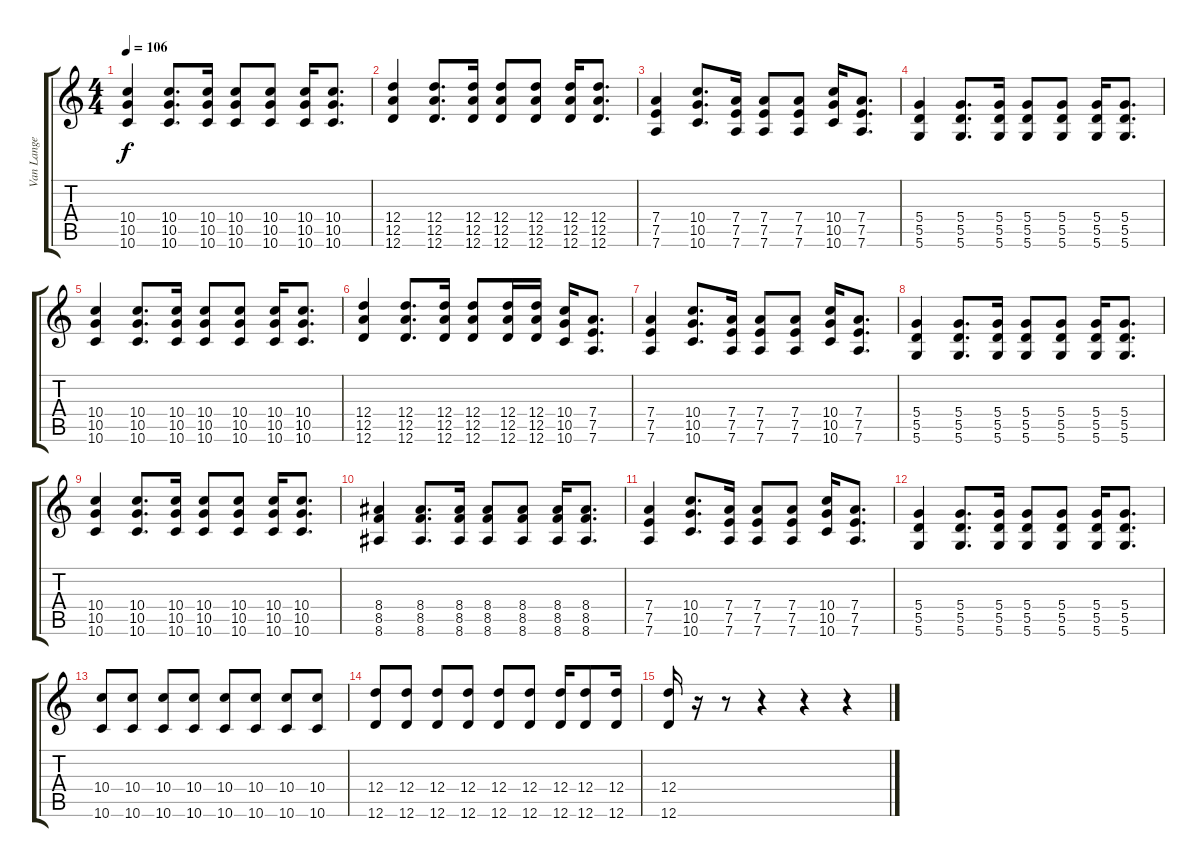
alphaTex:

\track ("Van Lange" "Van Lange") {instrument distortionguitar}
\staff {score tabs}
\tuning (E4 B3 G3 D3 A2 D2) {hide}
\ts (4 4)
\tempo 106
\clef g2
\ks c
(10.4 10.5 10.6).4{dy f} (10.4 10.5 10.6).8{d} (10.4 10.5 10.6).16 (10.4 10.5 10.6).8 (10.4 10.5 10.6).8 (10.4 10.5 10.6).16 (10.4 10.5 10.6).8{d} |
(12.4 12.5 12.6).4 (12.4 12.5 12.6).8{d} (12.4 12.5 12.6).16 (12.4 12.5 12.6).8 (12.4 12.5 12.6).8 (12.4 12.5 12.6).16 (12.4 12.5 12.6).8{d} |
(7.4 7.5 7.6).4 (10.4 10.5 10.6).8{d} (7.4 7.5 7.6).16 (7.4 7.5 7.6).8 (7.4 7.5 7.6).8 (10.4 10.5 10.6).16 (7.4 7.5 7.6).8{d} |
(5.4 5.5 5.6).4 (5.4 5.5 5.6).8{d} (5.4 5.5 5.6).16 (5.4 5.5 5.6).8 (5.4 5.5 5.6).8 (5.4 5.5 5.6).16 (5.4 5.5 5.6).8{d} |
(10.4 10.5 10.6).4 (10.4 10.5 10.6).8{d} (10.4 10.5 10.6).16 (10.4 10.5 10.6).8 (10.4 10.5 10.6).8 (10.4 10.5 10.6).16 (10.4 10.5 10.6).8{d} |
(12.4 12.5 12.6).4 (12.4 12.5 12.6).8{d} (12.4 12.5 12.6).16 (12.4 12.5 12.6).8 (12.4 12.5 12.6).16 (12.4 12.5 12.6).16 (10.4 10.5 10.6).16 (7.4 7.5 7.6).8{d} |
(7.4 7.5 7.6).4 (10.4 10.5 10.6).8{d} (7.4 7.5 7.6).16 (7.4 7.5 7.6).8 (7.4 7.5 7.6).8 (10.4 10.5 10.6).16 (7.4 7.5 7.6).8{d} |
(5.4 5.5 5.6).4 (5.4 5.5 5.6).8{d} (5.4 5.5 5.6).16 (5.4 5.5 5.6).8 (5.4 5.5 5.6).8 (5.4 5.5 5.6).16 (5.4 5.5 5.6).8{d} |
(10.4 10.5 10.6).4 (10.4 10.5 10.6).8{d} (10.4 10.5 10.6).16 (10.4 10.5 10.6).8 (10.4 10.5 10.6).8 (10.4 10.5 10.6).16 (10.4 10.5 10.6).8{d} |
(8.4 8.5 8.6).4 (8.4 8.5 8.6).8{d} (8.4 8.5 8.6).16 (8.4 8.5 8.6).8 (8.4 8.5 8.6).8 (8.4 8.5 8.6).16 (8.4 8.5 8.6).8{d} |
(7.4 7.5 7.6).4 (10.4 10.5 10.6).8{d} (7.4 7.5 7.6).16 (7.4 7.5 7.6).8 (7.4 7.5 7.6).8 (10.4 10.5 10.6).16 (7.4 7.5 7.6).8{d} |
(5.4 5.5 5.6).4 (5.4 5.5 5.6).8{d} (5.4 5.5 5.6).16 (5.4 5.5 5.6).8 (5.4 5.5 5.6).8 (5.4 5.5 5.6).16 (5.4 5.5 5.6).8{d} |
(10.4 10.6).8 (10.4 10.6).8 (10.4 10.6).8 (10.4 10.6).8 (10.4 10.6).8 (10.4 10.6).8 (10.4 10.6).8 (10.4 10.6).8 |
(12.4 12.6).8 (12.4 12.6).8 (12.4 12.6).8 (12.4 12.6).8 (12.4 12.6).8 (12.4 12.6).8 (12.4 12.6).16 (12.4 12.6).8 (12.4 12.6).16 |
(12.4 12.6).16 r.16 r.8 r.4 r.4 r.4
